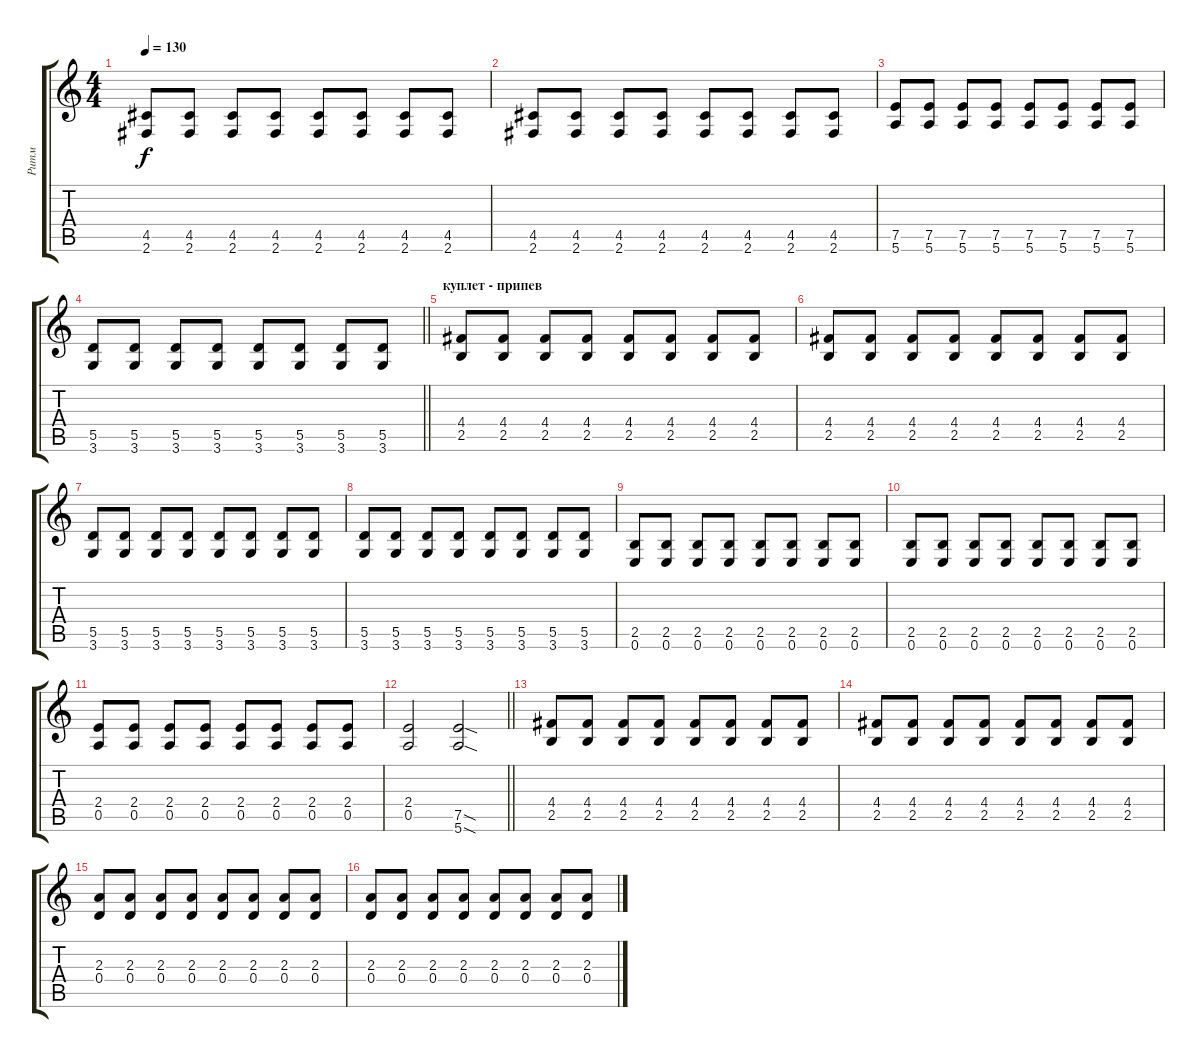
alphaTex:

\track ("Ритм" "Ритм") {instrument distortionguitar}
\staff {score tabs}
\tuning (E4 B3 G3 D3 A2 E2) {hide}
\ts (4 4)
\tempo 130
\clef g2
\ks c
(4.5 2.6).8{dy f} (4.5 2.6).8 (4.5 2.6).8 (4.5 2.6).8 (4.5 2.6).8 (4.5 2.6).8 (4.5 2.6).8 (4.5 2.6).8 |
(4.5 2.6).8 (4.5 2.6).8 (4.5 2.6).8 (4.5 2.6).8 (4.5 2.6).8 (4.5 2.6).8 (4.5 2.6).8 (4.5 2.6).8 |
(7.5 5.6).8 (7.5 5.6).8 (7.5 5.6).8 (7.5 5.6).8 (7.5 5.6).8 (7.5 5.6).8 (7.5 5.6).8 (7.5 5.6).8 |
\barLineRight lightlight
(5.5 3.6).8 (5.5 3.6).8 (5.5 3.6).8 (5.5 3.6).8 (5.5 3.6).8 (5.5 3.6).8 (5.5 3.6).8 (5.5 3.6).8 |
\section ("" "куплет - припев")
(4.4 2.5).8 (4.4 2.5).8 (4.4 2.5).8 (4.4 2.5).8 (4.4 2.5).8 (4.4 2.5).8 (4.4 2.5).8 (4.4 2.5).8 |
(4.4 2.5).8 (4.4 2.5).8 (4.4 2.5).8 (4.4 2.5).8 (4.4 2.5).8 (4.4 2.5).8 (4.4 2.5).8 (4.4 2.5).8 |
(5.5 3.6).8 (5.5 3.6).8 (5.5 3.6).8 (5.5 3.6).8 (5.5 3.6).8 (5.5 3.6).8 (5.5 3.6).8 (5.5 3.6).8 |
(5.5 3.6).8 (5.5 3.6).8 (5.5 3.6).8 (5.5 3.6).8 (5.5 3.6).8 (5.5 3.6).8 (5.5 3.6).8 (5.5 3.6).8 |
(2.5 0.6).8 (2.5 0.6).8 (2.5 0.6).8 (2.5 0.6).8 (2.5 0.6).8 (2.5 0.6).8 (2.5 0.6).8 (2.5 0.6).8 |
(2.5 0.6).8 (2.5 0.6).8 (2.5 0.6).8 (2.5 0.6).8 (2.5 0.6).8 (2.5 0.6).8 (2.5 0.6).8 (2.5 0.6).8 |
(2.4 0.5).8 (2.4 0.5).8 (2.4 0.5).8 (2.4 0.5).8 (2.4 0.5).8 (2.4 0.5).8 (2.4 0.5).8 (2.4 0.5).8 |
\barLineRight lightlight
(2.4 0.5).2 (7.5{sod} 5.6{sod}).2 |
(4.4 2.5).8 (4.4 2.5).8 (4.4 2.5).8 (4.4 2.5).8 (4.4 2.5).8 (4.4 2.5).8 (4.4 2.5).8 (4.4 2.5).8 |
(4.4 2.5).8 (4.4 2.5).8 (4.4 2.5).8 (4.4 2.5).8 (4.4 2.5).8 (4.4 2.5).8 (4.4 2.5).8 (4.4 2.5).8 |
(2.3 0.4).8 (2.3 0.4).8 (2.3 0.4).8 (2.3 0.4).8 (2.3 0.4).8 (2.3 0.4).8 (2.3 0.4).8 (2.3 0.4).8 |
(2.3 0.4).8 (2.3 0.4).8 (2.3 0.4).8 (2.3 0.4).8 (2.3 0.4).8 (2.3 0.4).8 (2.3 0.4).8 (2.3 0.4).8
